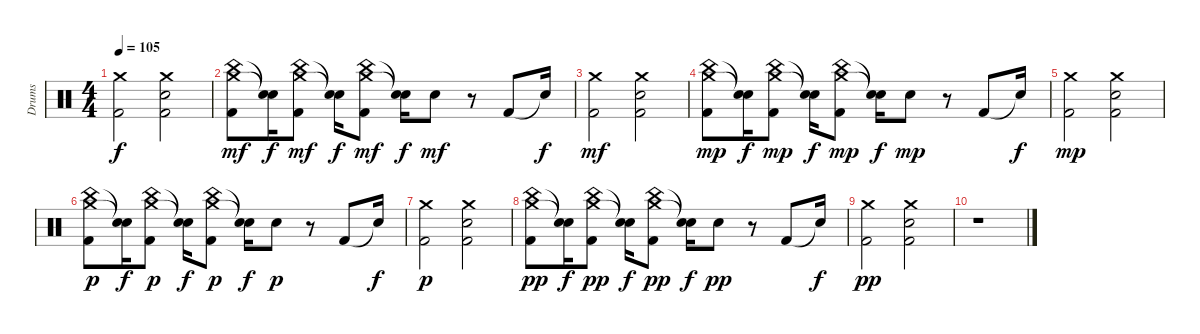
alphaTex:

\track ("Drums" "Drums") {instrument percussion}
\staff {score}
\articulation defaults
\ts (4 4)
\tempo 105
\clef neutral
\ks c
("Crash medium (hit)" "Kick (hit) 2").2{dy f} ("Crash medium (hit)" "Electric Snare (hit)" "Kick (hit) 2").2 |
("Crash medium (hit)" "China (hit)" "Kick (hit) 2").8{dy mf} ("Snare (hit)"{t} "Snare (hit)"{t}).16{dy f} ("Crash medium (hit)" "China (hit)" "Kick (hit) 2").8{dy mf} ("Snare (hit)"{t} "Snare (hit)"{t}).16{dy f} ("Crash medium (hit)" "China (hit)" "Kick (hit) 2").8{dy mf} ("Snare (hit)"{t} "Snare (hit)"{t}).16{dy f} "Electric Snare (hit)".8{dy mf} r.8 "Kick (hit) 2".8 "Snare (hit)"{t}.16{dy f} |
("Crash medium (hit)" "Kick (hit) 2").2{dy mf} ("Crash medium (hit)" "Electric Snare (hit)" "Kick (hit) 2").2 |
("Crash medium (hit)" "China (hit)" "Kick (hit) 2").8{dy mp} ("Snare (hit)"{t} "Snare (hit)"{t}).16{dy f} ("Crash medium (hit)" "China (hit)" "Kick (hit) 2").8{dy mp} ("Snare (hit)"{t} "Snare (hit)"{t}).16{dy f} ("Crash medium (hit)" "China (hit)" "Kick (hit) 2").8{dy mp} ("Snare (hit)"{t} "Snare (hit)"{t}).16{dy f} "Electric Snare (hit)".8{dy mp} r.8 "Kick (hit) 2".8 "Snare (hit)"{t}.16{dy f} |
("Crash medium (hit)" "Kick (hit) 2").2{dy mp} ("Crash medium (hit)" "Electric Snare (hit)" "Kick (hit) 2").2 |
("Crash medium (hit)" "China (hit)" "Kick (hit) 2").8{dy p} ("Snare (hit)"{t} "Snare (hit)"{t}).16{dy f} ("Crash medium (hit)" "China (hit)" "Kick (hit) 2").8{dy p} ("Snare (hit)"{t} "Snare (hit)"{t}).16{dy f} ("Crash medium (hit)" "China (hit)" "Kick (hit) 2").8{dy p} ("Snare (hit)"{t} "Snare (hit)"{t}).16{dy f} "Electric Snare (hit)".8{dy p} r.8 "Kick (hit) 2".8 "Snare (hit)"{t}.16{dy f} |
("Crash medium (hit)" "Kick (hit) 2").2{dy p} ("Crash medium (hit)" "Electric Snare (hit)" "Kick (hit) 2").2 |
("Crash medium (hit)" "China (hit)" "Kick (hit) 2").8{dy pp} ("Snare (hit)"{t} "Snare (hit)"{t}).16{dy f} ("Crash medium (hit)" "China (hit)" "Kick (hit) 2").8{dy pp} ("Snare (hit)"{t} "Snare (hit)"{t}).16{dy f} ("Crash medium (hit)" "China (hit)" "Kick (hit) 2").8{dy pp} ("Snare (hit)"{t} "Snare (hit)"{t}).16{dy f} "Electric Snare (hit)".8{dy pp} r.8 "Kick (hit) 2".8 "Snare (hit)"{t}.16{dy f} |
("Crash medium (hit)" "Kick (hit) 2").2{dy pp} ("Crash medium (hit)" "Electric Snare (hit)" "Kick (hit) 2").2 |
r.1
